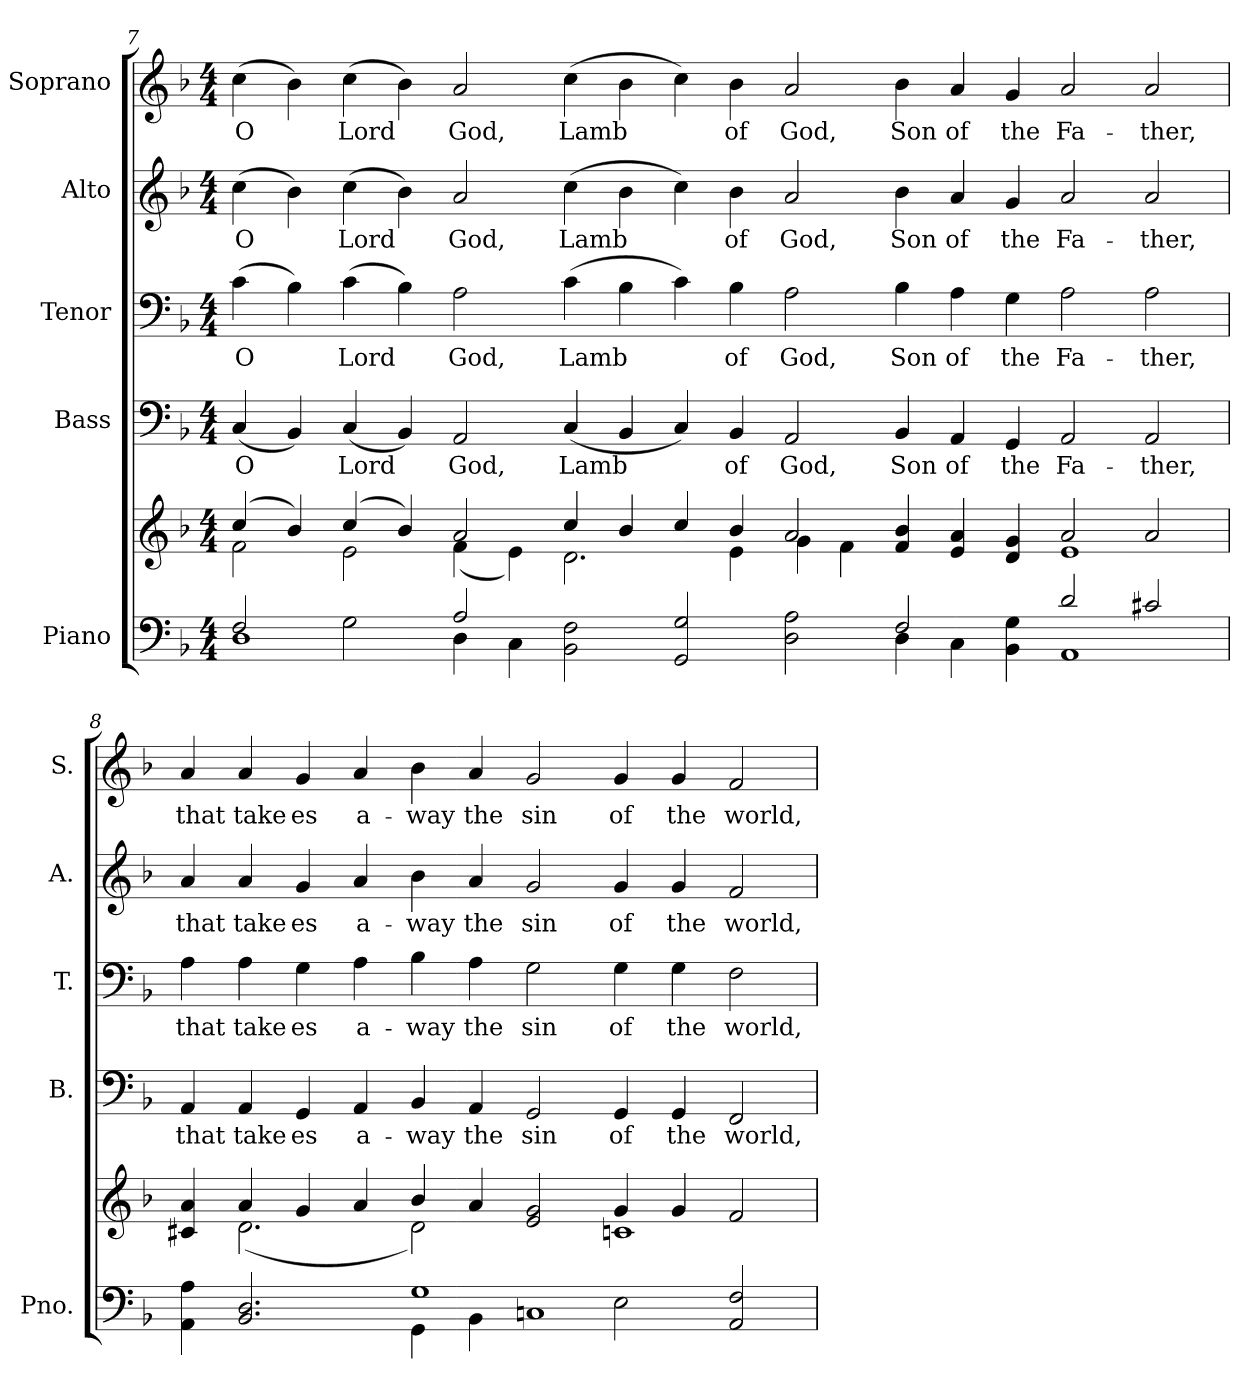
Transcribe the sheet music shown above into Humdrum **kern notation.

**kern	**kern	**kern	**text	**kern	**text	**kern	**text	**kern	**text
*part5	*part5	*part4	*part4	*part3	*part3	*part2	*part2	*part1	*part1
*staff6	*staff5	*staff4	*staff4	*staff3	*staff3	*staff2	*staff2	*staff1	*staff1
*I"Piano	*	*I"Bass	*	*I"Tenor	*	*I"Alto	*	*I"Soprano	*
*I'Pno.	*	*I'B.	*	*I'T.	*	*I'A.	*	*I'S.	*
!!LO:PB:g=z
*clefF4	*clefG2	*clefF4	*	*clefF4	*	*clefG2	*	*clefG2	*
*k[b-]	*k[b-]	*k[b-]	*	*k[b-]	*	*k[b-]	*	*k[b-]	*
*F:	*F:	*F:	*	*F:	*	*F:	*	*F:	*
*M4/4	*M4/4	*M4/4	*	*M4/4	*	*M4/4	*	*M4/4	*
=7	=7	=7	=7	=7	=7	=7	=7	=7	=7
*^	*^	*	*	*	*	*	*	*	*
!	!	!	!	!	!LO:LY:b:color=#000000	!	!	!	!	!	!
!	!	!	!	!	!	!	!LO:LY:b:color=#000000	!	!	!	!
!	!	!	!	!	!	!	!	!	!LO:LY:b:color=#000000	!	!
!	!	!	!	!	!	!	!	!	!	!	!LO:LY:b:color=#000000
2Fi/	1Di	(4cci/	2fi\	(4Ci/	O	(4ci\	O	(4cci\	O	(4cci\	O
.	.	4b-i/)	.	4BB-i/)	.	4B-i\)	.	4b-i\)	.	4b-i\)	.
!	!	!	!	!	!LO:LY:b:color=#000000	!	!	!	!	!	!
!	!	!	!	!	!	!	!LO:LY:b:color=#000000	!	!	!	!
!	!	!	!	!	!	!	!	!	!LO:LY:b:color=#000000	!	!
!	!	!	!	!	!	!	!	!	!	!	!LO:LY:b:color=#000000
2Gi\	.	(4cci/	2ei\	(4Ci/	Lord	(4ci\	Lord	(4cci\	Lord	(4cci\	Lord
.	.	4b-i/)	.	4BB-i/)	.	4B-i\)	.	4b-i\)	.	4b-i\)	.
!	!	!	!	!	!LO:LY:b:color=#000000	!	!	!	!	!	!
!	!	!	!	!	!	!	!LO:LY:b:color=#000000	!	!	!	!
!	!	!	!	!	!	!	!	!	!LO:LY:b:color=#000000	!	!
!	!	!	!	!	!	!	!	!	!	!	!LO:LY:b:color=#000000
2Ai/	4Di\	2ai/	(4fi\	2AAi/	God,	2Ai\	God,	2ai/	God,	2ai/	God,
.	4Ci\	.	4ei\)	.	.	.	.	.	.	.	.
!	!	!	!	!	!LO:LY:b:color=#000000	!	!	!	!	!	!
!	!	!	!	!	!	!	!LO:LY:b:color=#000000	!	!	!	!
!	!	!	!	!	!	!	!	!	!LO:LY:b:color=#000000	!	!
!	!	!	!	!	!	!	!	!	!	!	!LO:LY:b:color=#000000
2BB-i\ 2Fi	2ryy	4cci/	2.di\	(4Ci/	Lamb	(4ci\	Lamb	(4cci\	Lamb	(4cci\	Lamb
.	.	4b-i/	.	4BB-i/	.	4B-i\	.	4b-i\	.	4b-i\	.
2GGi/ 2Gi	1ryy	4cci/	.	4Ci/)	.	4ci\)	.	4cci\)	.	4cci\)	.
!	!	!	!	!	!LO:LY:b:color=#000000	!	!	!	!	!	!
!	!	!	!	!	!	!	!LO:LY:b:color=#000000	!	!	!	!
!	!	!	!	!	!	!	!	!	!LO:LY:b:color=#000000	!	!
!	!	!	!	!	!	!	!	!	!	!	!LO:LY:b:color=#000000
.	.	4b-i/	4ei\	4BB-i/	of	4B-i\	of	4b-i\	of	4b-i\	of
!	!	!	!	!	!LO:LY:b:color=#000000	!	!	!	!	!	!
!	!	!	!	!	!	!	!LO:LY:b:color=#000000	!	!	!	!
!	!	!	!	!	!	!	!	!	!LO:LY:b:color=#000000	!	!
!	!	!	!	!	!	!	!	!	!	!	!LO:LY:b:color=#000000
2Di\ 2Ai	.	2ai/	4gi\	2AAi/	God,	2Ai\	God,	2ai/	God,	2ai/	God,
.	.	.	4fi\	.	.	.	.	.	.	.	.
!	!	!	!	!	!LO:LY:b:color=#000000	!	!	!	!	!	!
!	!	!	!	!	!	!	!LO:LY:b:color=#000000	!	!	!	!
!	!	!	!	!	!	!	!	!	!LO:LY:b:color=#000000	!	!
!	!	!	!	!	!	!	!	!	!	!	!LO:LY:b:color=#000000
2Fi/	4Di\	4fi/ 4b-i	2ryy	4BB-i/	Son	4B-i\	Son	4b-i\	Son	4b-i\	Son
!	!	!	!	!	!LO:LY:b:color=#000000	!	!	!	!	!	!
!	!	!	!	!	!	!	!LO:LY:b:color=#000000	!	!	!	!
!	!	!	!	!	!	!	!	!	!LO:LY:b:color=#000000	!	!
!	!	!	!	!	!	!	!	!	!	!	!LO:LY:b:color=#000000
.	4Ci\	4ei/ 4ai	.	4AAi/	of	4Ai\	of	4ai/	of	4ai/	of
!	!	!	!	!	!LO:LY:b:color=#000000	!	!	!	!	!	!
!	!	!	!	!	!	!	!LO:LY:b:color=#000000	!	!	!	!
!	!	!	!	!	!	!	!	!	!LO:LY:b:color=#000000	!	!
!	!	!	!	!	!	!	!	!	!	!	!LO:LY:b:color=#000000
4BB-i\ 4Gi	4ryy	4di/ 4gi	4ryy	4GGi/	the	4Gi\	the	4gi/	the	4gi/	the
!	!	!	!	!	!LO:LY:b:color=#000000	!	!	!	!	!	!
!	!	!	!	!	!	!	!LO:LY:b:color=#000000	!	!	!	!
!	!	!	!	!	!	!	!	!	!LO:LY:b:color=#000000	!	!
!	!	!	!	!	!	!	!	!	!	!	!LO:LY:b:color=#000000
2di/	1AAi	2ai/	1ei	2AAi/	Fa-	2Ai\	Fa-	2ai/	Fa-	2ai/	Fa-
!	!	!	!	!	!LO:LY:b:color=#000000	!	!	!	!	!	!
!	!	!	!	!	!	!	!LO:LY:b:color=#000000	!	!	!	!
!	!	!	!	!	!	!	!	!	!LO:LY:b:color=#000000	!	!
!	!	!	!	!	!	!	!	!	!	!	!LO:LY:b:color=#000000
2c#Xi/	.	2ai/	.	2AAi/	-ther,	2Ai\	-ther,	2ai/	-ther,	2ai/	-ther,
!!LO:PB:g=z
=8	=8	=8	=8	=8	=8	=8	=8	=8	=8	=8	=8
!	!	!	!	!	!LO:LY:b:color=#000000	!	!	!	!	!	!
!	!	!	!	!	!	!	!LO:LY:b:color=#000000	!	!	!	!
!	!	!	!	!	!	!	!	!	!LO:LY:b:color=#000000	!	!
!	!	!	!	!	!	!	!	!	!	!	!LO:LY:b:color=#000000
4AAi\ 4Ai	1ryy	4c#Xi/ 4ai	4ryy	4AAi/	that	4Ai\	that	4ai/	that	4ai/	that
!	!	!	!	!	!LO:LY:b:color=#000000	!	!	!	!	!	!
!	!	!	!	!	!	!	!LO:LY:b:color=#000000	!	!	!	!
!	!	!	!	!	!	!	!	!	!LO:LY:b:color=#000000	!	!
!	!	!	!	!	!	!	!	!	!	!	!LO:LY:b:color=#000000
2.BB-i/ 2.Di	.	4ai/	(2.di\	4AAi/	take	4Ai\	take	4ai/	take	4ai/	take
!	!	!	!	!	!LO:LY:b:color=#000000	!	!	!	!	!	!
!	!	!	!	!	!	!	!LO:LY:b:color=#000000	!	!	!	!
!	!	!	!	!	!	!	!	!	!LO:LY:b:color=#000000	!	!
!	!	!	!	!	!	!	!	!	!	!	!LO:LY:b:color=#000000
.	.	4gi/	.	4GGi/	es	4Gi\	es	4gi/	es	4gi/	es
!	!	!	!	!	!LO:LY:b:color=#000000	!	!	!	!	!	!
!	!	!	!	!	!	!	!LO:LY:b:color=#000000	!	!	!	!
!	!	!	!	!	!	!	!	!	!LO:LY:b:color=#000000	!	!
!	!	!	!	!	!	!	!	!	!	!	!LO:LY:b:color=#000000
.	.	4ai/	.	4AAi/	a-	4Ai\	a-	4ai/	a-	4ai/	a-
!	!	!	!	!	!LO:LY:b:color=#000000	!	!	!	!	!	!
!	!	!	!	!	!	!	!LO:LY:b:color=#000000	!	!	!	!
!	!	!	!	!	!	!	!	!	!LO:LY:b:color=#000000	!	!
!	!	!	!	!	!	!	!	!	!	!	!LO:LY:b:color=#000000
1Gi	4GGi\	4b-i/	2di\)	4BB-i/	-way	4B-i\	-way	4b-i\	-way	4b-i\	-way
!	!	!	!	!	!LO:LY:b:color=#000000	!	!	!	!	!	!
!	!	!	!	!	!	!	!LO:LY:b:color=#000000	!	!	!	!
!	!	!	!	!	!	!	!	!	!LO:LY:b:color=#000000	!	!
!	!	!	!	!	!	!	!	!	!	!	!LO:LY:b:color=#000000
.	4BB-i\	4ai/	.	4AAi/	the	4Ai\	the	4ai/	the	4ai/	the
!	!	!	!	!	!LO:LY:b:color=#000000	!	!	!	!	!	!
!	!	!	!	!	!	!	!LO:LY:b:color=#000000	!	!	!	!
!	!	!	!	!	!	!	!	!	!LO:LY:b:color=#000000	!	!
!	!	!	!	!	!	!	!	!	!	!	!LO:LY:b:color=#000000
.	1Cni	2ei/ 2gi	2ryy	2GGi/	sin	2Gi\	sin	2gi/	sin	2gi/	sin
!	!	!	!	!	!LO:LY:b:color=#000000	!	!	!	!	!	!
!	!	!	!	!	!	!	!LO:LY:b:color=#000000	!	!	!	!
!	!	!	!	!	!	!	!	!	!LO:LY:b:color=#000000	!	!
!	!	!	!	!	!	!	!	!	!	!	!LO:LY:b:color=#000000
2Ei\	.	4gi/	1cni	4GGi/	of	4Gi\	of	4gi/	of	4gi/	of
!	!	!	!	!	!LO:LY:b:color=#000000	!	!	!	!	!	!
!	!	!	!	!	!	!	!LO:LY:b:color=#000000	!	!	!	!
!	!	!	!	!	!	!	!	!	!LO:LY:b:color=#000000	!	!
!	!	!	!	!	!	!	!	!	!	!	!LO:LY:b:color=#000000
.	.	4gi/	.	4GGi/	the	4Gi\	the	4gi/	the	4gi/	the
!	!	!	!	!	!LO:LY:b:color=#000000	!	!	!	!	!	!
!	!	!	!	!	!	!	!LO:LY:b:color=#000000	!	!	!	!
!	!	!	!	!	!	!	!	!	!LO:LY:b:color=#000000	!	!
!	!	!	!	!	!	!	!	!	!	!	!LO:LY:b:color=#000000
2AAi/ 2Fi	2ryy	2fi/	.	2FFi/	world,	2Fi\	world,	2fi/	world,	2fi/	world,
*v	*v	*	*	*	*	*	*	*	*	*	*
*	*v	*v	*	*	*	*	*	*	*	*
=`	=`	=`	=`	=`	=`	=`	=`	=`	=`
*-	*-	*-	*-	*-	*-	*-	*-	*-	*-
